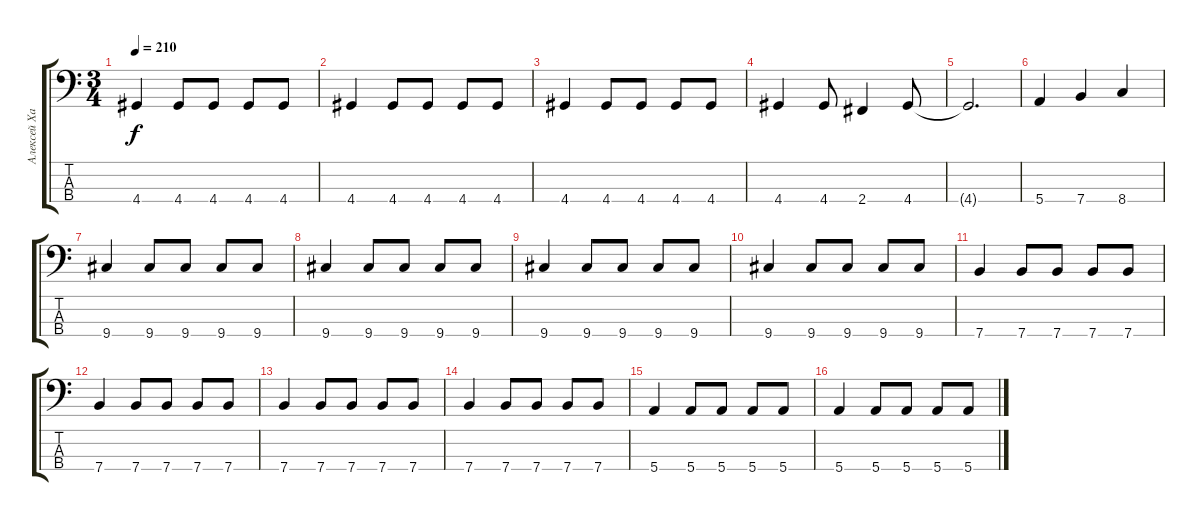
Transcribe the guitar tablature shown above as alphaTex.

\track ("Алексей Харьков" "Алексей Ха") {instrument electricbasspick}
\staff {score tabs}
\tuning (G2 D2 A1 E1) {hide}
\ts (3 4)
\tempo 210
\clef f4
\ks c
4.4.4{dy f} 4.4.8 4.4.8 4.4.8 4.4.8 |
4.4.4 4.4.8 4.4.8 4.4.8 4.4.8 |
4.4.4 4.4.8 4.4.8 4.4.8 4.4.8 |
4.4.4 4.4.8 2.4.4 4.4.8 |
4.4{t}.2{d} |
5.4.4 7.4.4 8.4.4 |
9.4.4 9.4.8 9.4.8 9.4.8 9.4.8 |
9.4.4 9.4.8 9.4.8 9.4.8 9.4.8 |
9.4.4 9.4.8 9.4.8 9.4.8 9.4.8 |
9.4.4 9.4.8 9.4.8 9.4.8 9.4.8 |
7.4.4 7.4.8 7.4.8 7.4.8 7.4.8 |
7.4.4 7.4.8 7.4.8 7.4.8 7.4.8 |
7.4.4 7.4.8 7.4.8 7.4.8 7.4.8 |
7.4.4 7.4.8 7.4.8 7.4.8 7.4.8 |
5.4.4 5.4.8 5.4.8 5.4.8 5.4.8 |
5.4.4 5.4.8 5.4.8 5.4.8 5.4.8
